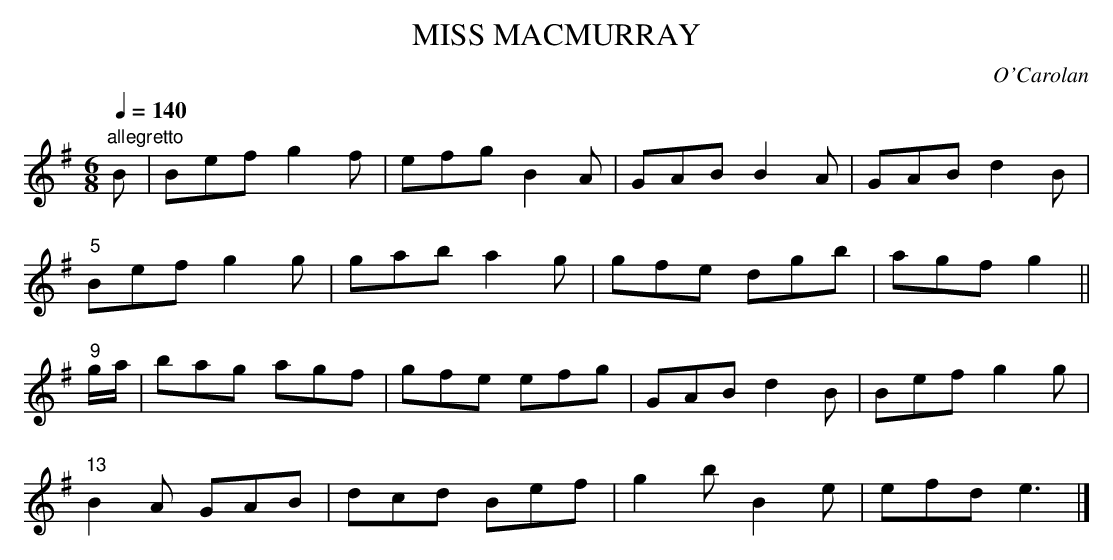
X:1
T:MISS MACMURRAY
C:O'Carolan
Q:1/4=140
M:6/8
L:1/8
K:G
"allegretto"
B|Bef g2f|efg B2A|GAB B2A|GAB d2B|
"5"Bef g2g|gab a2g|gfe dgb|agf g2||
"9"g/a/|bag agf|gfe efg|GAB d2B|Bef g2g|
"13"B2A GAB|dcd Bef|g2b B2e|efd e3|]
